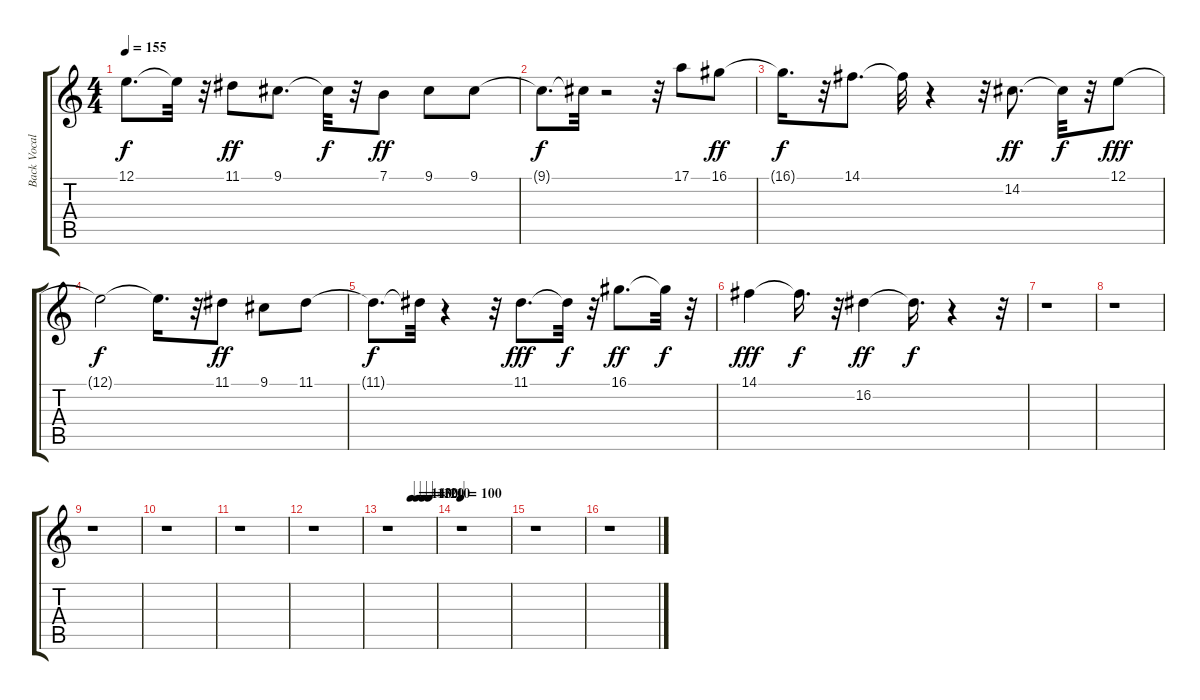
\track ("Back Vocal" "Back Vocal") {instrument panflute}
\staff {score tabs}
\tuning (E4 B3 G3 D3 A2 E2) {hide}
\ts (4 4)
\tempo 155
\clef g2
\ks c
12.1{t}.8{d dy f} 12.1{t}.32 r.32 11.1.8{dy ff} 9.1.8{d} 9.1{t}.32{dy f} r.32 7.1.8{dy ff} 9.1.8 9.1.8 |
9.1{t}.8{d dy f} 9.1{t}.32 r.2 r.32 17.1.8 16.1.8{dy ff} |
16.1{t}.16{d dy f} r.32 14.1.8{d} 14.1{t}.32 r.4 r.32 14.2.8{d dy ff} 14.2{t}.32{dy f} r.32 12.1.8{dy fff} |
12.1{t}.2{dy f} 12.1{t}.16{d} r.32 11.1.8{dy ff} 9.1.8 11.1.8 |
11.1{t}.8{d dy f} 11.1{t}.32 r.4 r.32 11.1.8{d dy fff} 11.1{t}.32{dy f} r.32 16.1.8{d dy ff} 16.1{t}.32{dy f} r.32 |
14.1.4{dy fff} 14.1{t}.16{d dy f} r.32 16.2.4{dy ff} 16.2{t}.16{d dy f} r.4 r.32 |
r.1 |
r.1 |
r.1 |
r.1 |
r.1 |
r.1 |
\tempo (140 0.5)
\tempo (130 0.625)
\tempo (120 0.75)
\tempo (110 0.875)
r.1 |
\tempo 100
r.1 |
r.1 |
r.1
